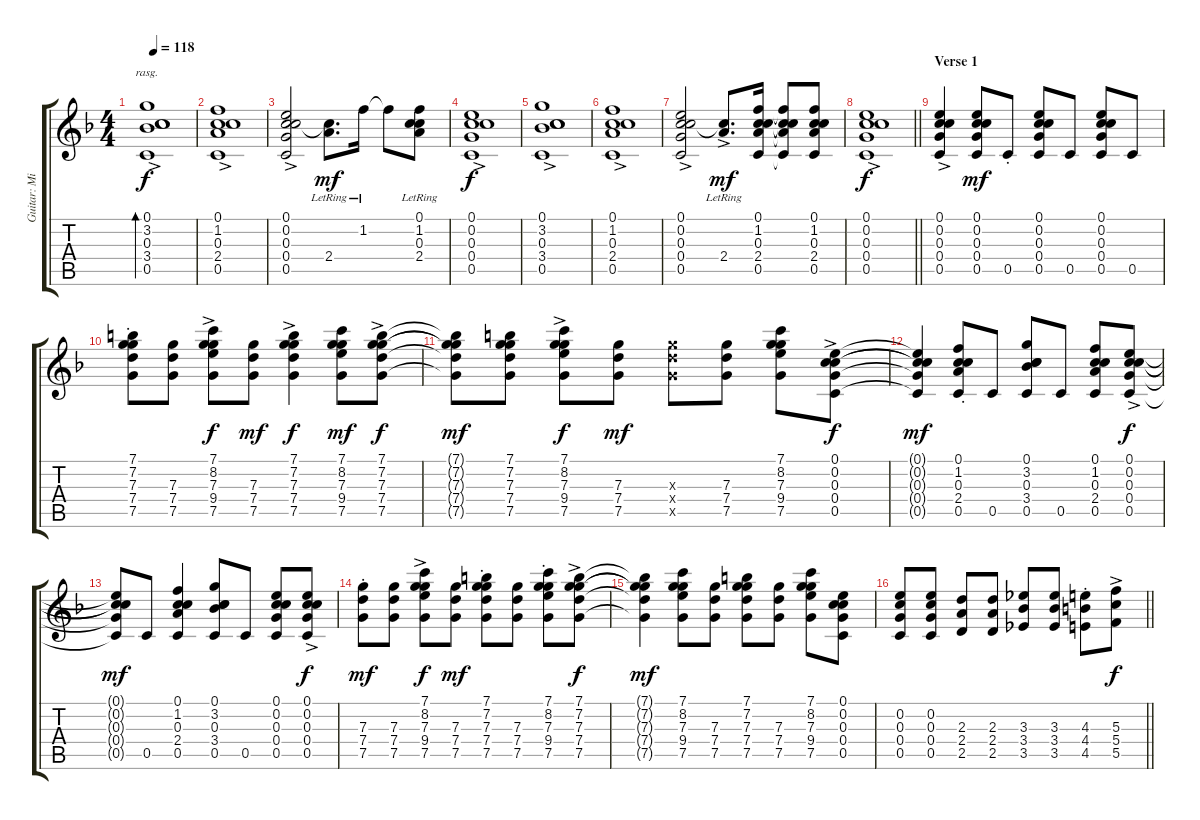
\track ("Guitar: Mick Ralphs[Rhythm]" "Guitar: Mi") {instrument distortionguitar}
\staff {score tabs}
\tuning (C4 E4 C4 G3 C3 C2) {hide}
\ts (4 4)
\tempo 118
\clef g2
\ks f
(0.1{ac} 3.2{ac} 0.3{ac} 3.4{ac} 0.5{ac}).1{bd 480 rasg ii dy f instrument distortionguitar} |
(0.1{ac} 1.2{ac} 0.3{ac} 2.4{ac} 0.5{ac}).1 |
(0.1{ac} 0.2{ac} 0.3{ac} 0.4{ac} 0.5{ac}).2 (0.3{t} 2.4{lr}).8{d dy mf} 1.2{lr}.16 1.2{t}.8 (0.1{lr} 1.2{lr} 0.3{lr} 2.4{lr}).8 |
(0.1{ac} 0.2{ac} 0.3{ac} 0.4{ac} 0.5{ac}).1{dy f} |
(0.1{ac} 3.2{ac} 0.3{ac} 3.4{ac} 0.5{ac}).1 |
(0.1{ac} 1.2{ac} 0.3{ac} 2.4{ac} 0.5{ac}).1 |
(0.1{ac} 0.2{ac} 0.3{ac} 0.4{ac} 0.5{ac}).2 (0.3{t} 2.4{ac lr}).8{d dy mf} (0.1 1.2 0.3 2.4 0.5).16 (0.1{t} 1.2{t} 0.3{t} 2.4{t} 0.5{t}).8 (0.1 1.2 0.3 2.4 0.5).8 |
\barLineRight lightlight
(0.1{ac} 0.2{ac} 0.3{ac} 0.4{ac} 0.5{ac}).1{dy f} |
\section ("" "Verse 1")
(0.1{ac} 0.2{ac} 0.3{ac} 0.4{ac} 0.5{ac}).4 (0.1 0.2 0.3 0.4 0.5).8{dy mf} 0.5{st}.8 (0.1 0.2 0.3 0.4 0.5).8 0.5.8 (0.1 0.2 0.3 0.4 0.5).8 0.5.8 |
(7.1{st} 7.2{st} 7.3{st} 7.4{st} 7.5{st}).8 (7.3 7.4 7.5).8 (7.1{ac} 8.2{ac} 7.3{ac} 9.4{ac} 7.5{ac}).8{dy f} (7.3 7.4 7.5).8{dy mf} (7.1{ac} 7.2{ac} 7.3{ac} 7.4{ac} 7.5{ac}).4{dy f} (7.1 8.2 7.3 9.4 7.5).8{dy mf} (7.1{ac} 7.2{ac} 7.3{ac} 7.4{ac} 7.5{ac}).8{dy f} |
(7.1{t} 7.2{t} 7.3{t} 7.4{t} 7.5{t}).8{dy mf} (7.1 7.2 7.3 7.4 7.5).8 (7.1{ac} 8.2{ac} 7.3{ac} 9.4{ac} 7.5{ac}).8{dy f} (7.3 7.4 7.5).8{dy mf} (7.3{x} 7.4{x} 7.5{x}).8 (7.3 7.4 7.5).8 (7.1 8.2 7.3 9.4 7.5).8 (0.1{ac} 0.2{ac} 0.3{ac} 0.4{ac} 0.5{ac}).8{dy f} |
(0.1{t} 0.2{t} 0.3{t} 0.4{t} 0.5{t}).4{dy mf} (0.1{st} 1.2{st} 0.3{st} 2.4{st} 0.5{st}).8 0.5.8 (0.1 3.2 0.3 3.4 0.5).8 0.5.8 (0.1 1.2 0.3 2.4 0.5).8 (0.1{ac} 0.2{ac} 0.3{ac} 0.4{ac} 0.5{ac}).8{dy f} |
(0.1{t} 0.2{t} 0.3{t} 0.4{t} 0.5{t}).8{dy mf} 0.5.8 (0.1 1.2 0.3 2.4 0.5).4 (0.1 3.2 0.3 3.4 0.5).8 0.5.8 (0.1 0.2 0.3 0.4 0.5).8 (0.1{ac} 0.2{ac} 0.3{ac} 0.4{ac} 0.5{ac}).8{dy f} |
(7.3{st} 7.4{st} 7.5{st}).8{dy mf} (7.3 7.4 7.5).8 (7.1{ac} 8.2{ac} 7.3{ac} 9.4{ac} 7.5{ac}).8{dy f} (7.3 7.4 7.5).8{dy mf} (7.1{st} 7.2{st} 7.3{st} 7.4{st} 7.5{st}).8 (7.3 7.4 7.5).8 (7.1{st} 8.2{st} 7.3{st} 9.4{st} 7.5{st}).8 (7.1{ac} 7.2{ac} 7.3{ac} 7.4{ac} 7.5{ac}).8{dy f} |
(7.1{t} 7.2{t} 7.3{t} 7.4{t} 7.5{t}).4{dy mf} (7.1 8.2 7.3 9.4 7.5).8 (7.3 7.4 7.5).8 (7.1 7.2 7.3 7.4 7.5).8 (7.3 7.4 7.5).8 (7.1 8.2 7.3 9.4 7.5).8 (0.1 0.2 0.3 0.4 0.5).8 |
\barLineRight lightlight
(0.2 0.3 0.4 0.5).8 (0.2 0.3 0.4 0.5).8 (2.3 2.4 2.5).8 (2.3 2.4 2.5).8 (3.3 3.4 3.5).8 (3.3 3.4 3.5).8 (4.3{st} 4.4{st} 4.5{st}).8 (5.3{ac} 5.4{ac} 5.5{ac}).8{dy f}
